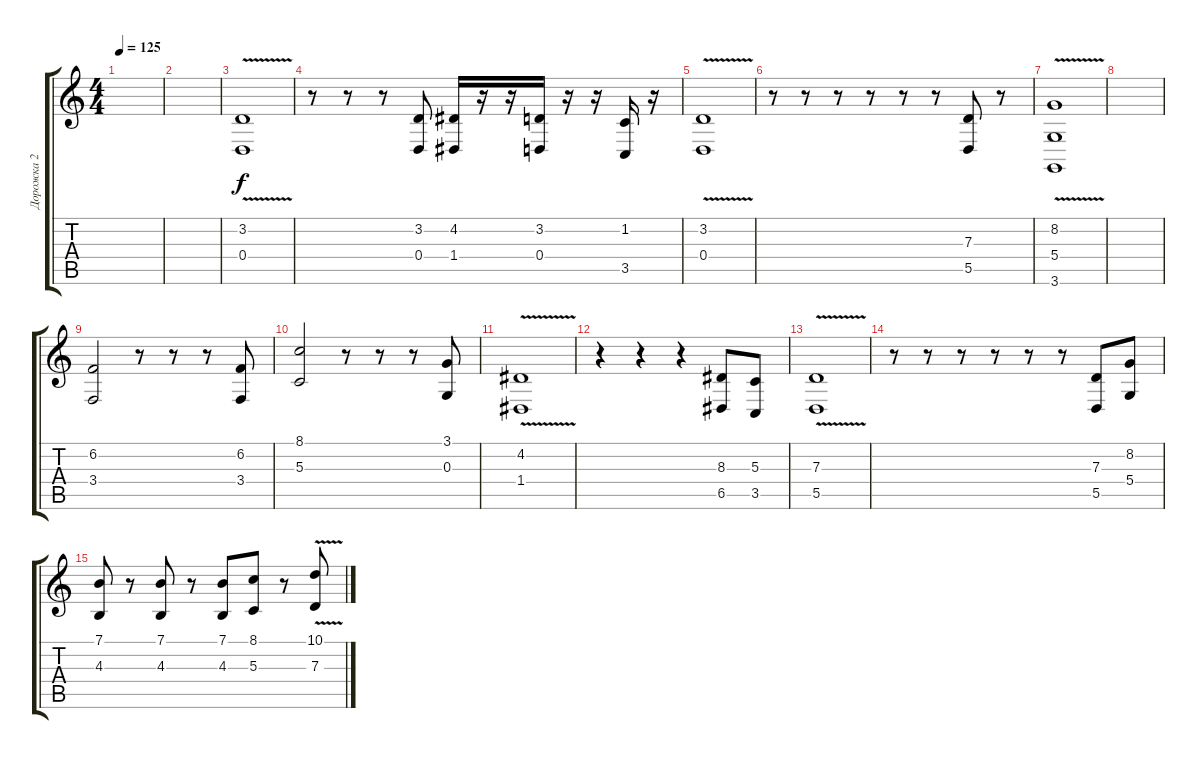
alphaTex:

\track ("Дорожка 2" "Дорожка 2") {instrument drawbarorgan}
\staff {score tabs}
\tuning (E4 B3 G3 D3 A2 E2) {hide}
\ts (4 4)
\tempo 125
\clef g2
\ks c
|
|
(3.2 0.4{v}).1 |
r.8 r.8 r.8 (3.2 0.4).8 (4.2 1.4).16 r.16 r.16 (3.2 0.4).16 r.16 r.16 (1.2 3.5).16 r.16 |
(3.2 0.4{v}).1 |
r.8 r.8 r.8 r.8 r.8 r.8 (7.3 5.5).8 r.8 |
(8.2 5.4 3.6{v}).1 |
|
(6.2 3.4).2 r.8 r.8 r.8 (6.2 3.4).8 |
(8.1 5.3).2 r.8 r.8 r.8 (3.1 0.3).8 |
(4.2 1.4{v}).1 |
r.4 r.4 r.4 (8.3 6.5).8 (5.3 3.5).8 |
(7.3 5.5{v}).1 |
r.8 r.8 r.8 r.8 r.8 r.8 (7.3 5.5).8 (8.2 5.4).8 |
(7.1 4.3).8 r.8 (7.1 4.3).8 r.8 (7.1 4.3).8 (8.1 5.3).8 r.8 (10.1 7.3{v}).8
